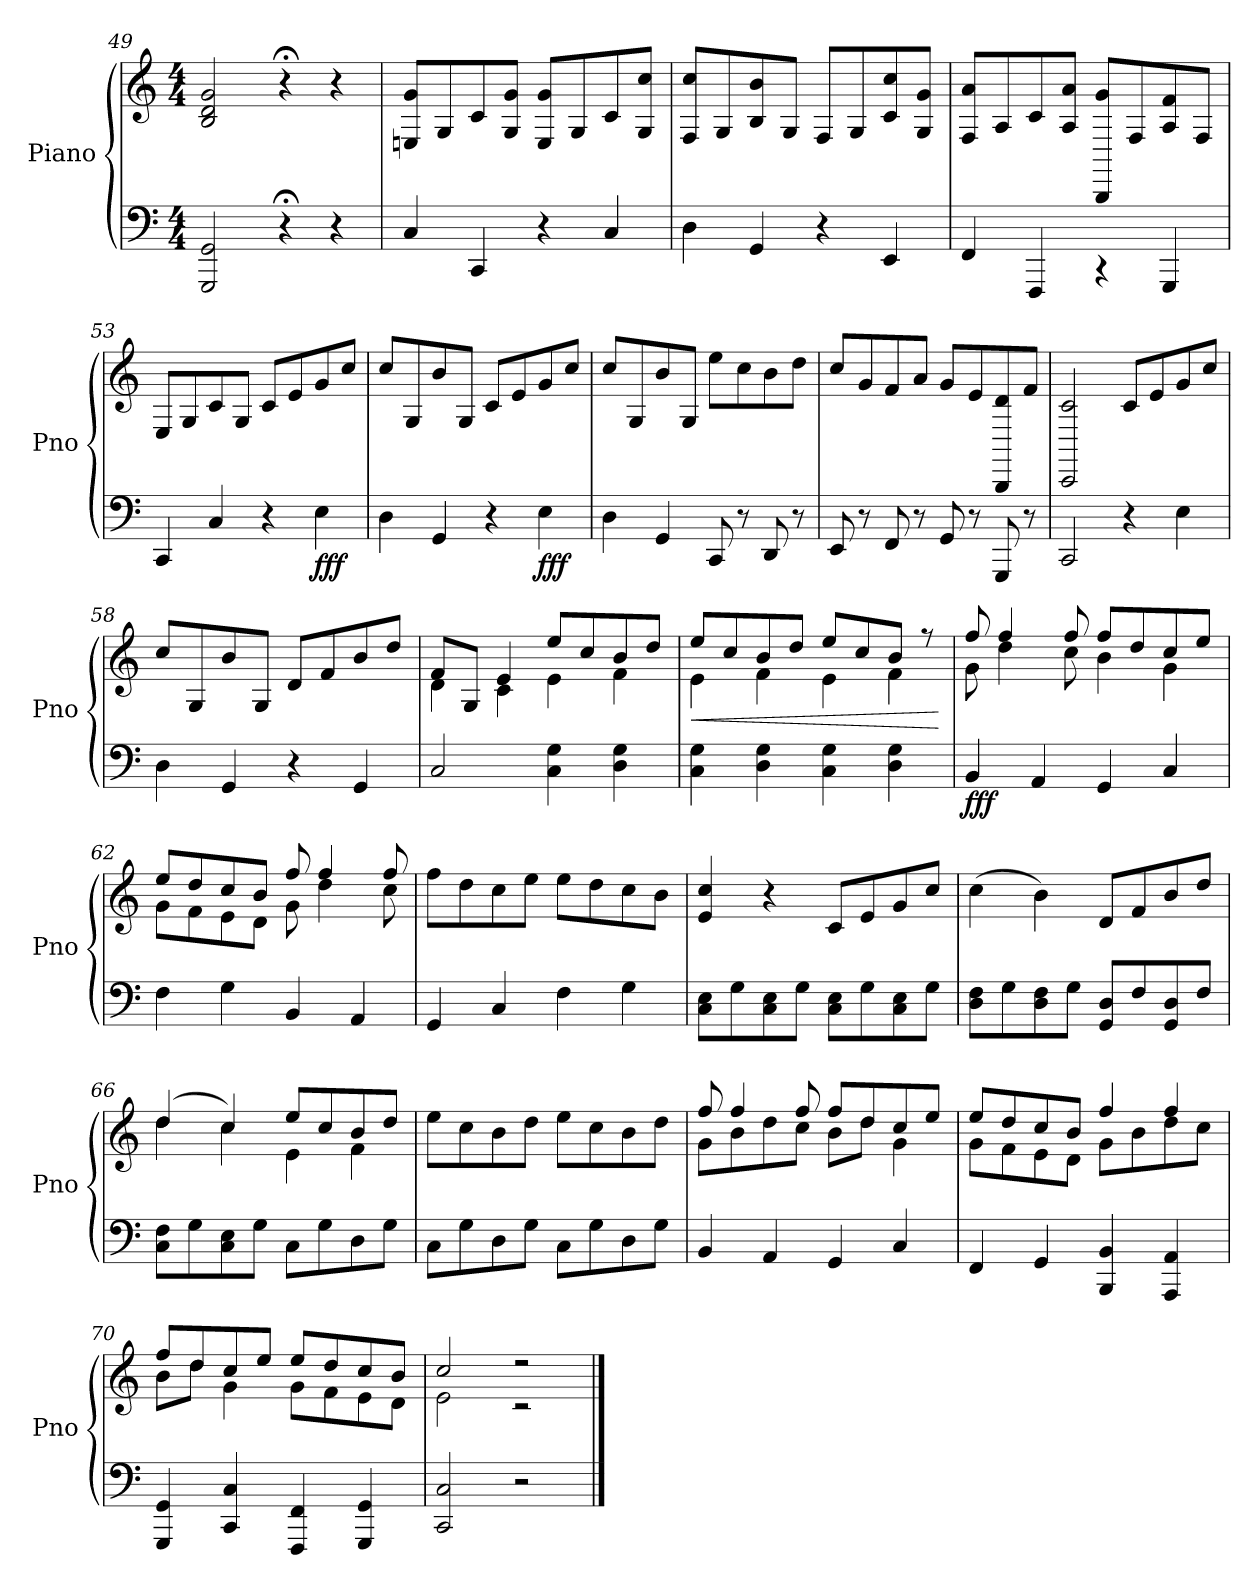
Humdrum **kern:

**kern	**kern	**dynam
*part1	*part1	*part1
*staff2	*staff1	*staff1/2
*I"Piano	*	*
*I'Pno	*	*
*clefF4	*clefG2	*
*k[]	*k[]	*
*M4/4	*M4/4	*
=49	=49	=49
2GGG/ 2GG/	2B/ 2d/ 2g/	.
4r;<	4r;<	.
*	*MM85	*
4r	4r	.
=50	=50	=50
4C/	8En/ 8g/L	.
.	8G/	.
4CC/	8c/	.
.	8G/ 8g/J	.
4r	8E/ 8g/L	.
.	8G/	.
4C/	8c/	.
.	8G/ 8cc/J	.
=51	=51	=51
4D\	8F/ 8cc/L	.
.	8G/	.
4GG/	8B/ 8b/	.
.	8G/J	.
4r	8F/L	.
.	8G/	.
4EE/	8c/ 8cc/	.
.	8G/ 8g/J	.
!!LO:LB:g=z
=52	=52	=52
4FF/	8F/ 8a/L	.
.	8A/	.
4FFF/	8c/	.
.	8A/ 8a/J	.
4rCC	8BBB/ 8g/L	.
.	8F/	.
4GGG/	8A/ 8f/	.
.	8F/J	.
=53	=53	=53
4CC/	8E/L	.
.	8G/	.
4C/	8c/	.
.	8G/J	.
4r	8c/L	.
.	8e/	.
!	!	!LO:DY:b=2
4E\	8g/	fff
.	8cc/J	.
=54	=54	=54
4D\	8cc/L	.
.	8G/	.
4GG/	8b/	.
.	8G/J	.
4r	8c/L	.
.	8e/	.
!	!	!LO:DY:b=2
4E\	8g/	fff
.	8cc/J	.
=55	=55	=55
4D\	8cc/L	.
.	8G/	.
4GG/	8b/	.
.	8G/J	.
8CC/	8ee\L	.
8r	8cc\	.
8DD/	8b\	.
8r	8dd\J	.
=56	=56	=56
8EE/	8cc/L	.
8r	8g/	.
8FF/	8f/	.
8r	8a/J	.
8GG/	8g/L	.
8r	8e/	.
8GGG/	8BBB/ 8d/	.
8r	8f/J	.
!!LO:LB:g=z
=57	=57	=57
2CC/	2CC/ 2c/	.
4r	8c/L	.
.	8e/	.
4E\	8g/	.
.	8cc/J	.
=58	=58	=58
4D\	8cc/L	.
.	8G/	.
4GG/	8b/	.
.	8G/J	.
4r	8d/L	.
.	8f/	.
4GG/	8b/	.
.	8dd/J	.
=59	=59	=59
*	*^	*
2C/	8f/L	4d\	.
.	8G/J	.	.
.	4e/	4c\	.
4C\ 4G\	8ee/L	4e\	.
.	8cc/	.	.
4D\ 4G\	8b/	4f\	.
.	8dd/J	.	.
=60	=60	=60	=60
!	!	!	!LO:HP:b
4C\ 4G\	8ee/L	4e\	<
.	8cc/	.	.
4D\ 4G\	8b/	4f\	.
.	8dd/J	.	.
4C\ 4G\	8ee/L	4e\	.
.	8cc/	.	.
4D\ 4G\	8b/J	4f\	.
.	8r	.	.
*	*v	*v	*
.	.	[
=61	=61	=61
*	*^	*
!	!	!	!LO:DY:b=2
4BB/	8ff/	8g\	fff
.	4ff/	4dd\	.
4AA/	.	.	.
.	8ff/	8cc\	.
4GG/	8ff/L	4b\	.
.	8dd/	.	.
4C/	8cc/	4g\	.
.	8ee/J	.	.
=62	=62	=62	=62
4F\	8ee/L	8g\L	.
.	8dd/	8f\	.
4G\	8cc/	8e\	.
.	8b/J	8d\J	.
4BB/	8ff/	8g\	.
.	4ff/	4dd\	.
4AA/	.	.	.
.	8ff/	8cc\	.
*	*v	*v	*
!!LO:LB:g=z
=63	=63	=63
4GG/	8ff\L	.
.	8dd\	.
4C/	8cc\	.
.	8ee\J	.
4F\	8ee\L	.
.	8dd\	.
4G\	8cc\	.
.	8b\J	.
=64	=64	=64
8C\ 8E\L	4e/ 4cc/	.
8G\	.	.
8C\ 8E\	4r	.
8G\J	.	.
8C\ 8E\L	8c/L	.
8G\	8e/	.
8C\ 8E\	8g/	.
8G\J	8cc/J	.
=65	=65	=65
8D\ 8F\L	(>4cc\	.
8G\	.	.
8D\ 8F\	4b\)	.
8G\J	.	.
8GG/ 8D/L	8d/L	.
8F/	8f/	.
8GG/ 8D/	8b/	.
8F/J	8dd/J	.
=66	=66	=66
*	*^	*
8C\ 8F\L	(>4dd/	4dd\	.
8G\	.	.	.
8C\ 8E\	4cc/)	4cc\	.
8G\J	.	.	.
8C\L	8ee/L	4e\	.
8G\	8cc/	.	.
8D\	8b/	4f\	.
8G\J	8dd/J	.	.
*	*v	*v	*
=67	=67	=67
8C\L	8ee\L	.
8G\	8cc\	.
8D\	8b\	.
8G\J	8dd\J	.
8C\L	8ee\L	.
8G\	8cc\	.
8D\	8b\	.
8G\J	8dd\J	.
=68	=68	=68
*	*^	*
4BB/	8ff/	8g\L	.
.	4ff/	8b\	.
4AA/	.	8dd\	.
.	8ff/	8cc\J	.
4GG/	8ff/L	8b\L	.
.	8dd/	8dd\J	.
4C/	8cc/	4g\	.
.	8ee/J	.	.
!!LO:PB:g=z	!!
=69	=69	=69	=69
4FF/	8ee/L	8g\L	.
.	8dd/	8f\	.
4GG/	8cc/	8e\	.
.	8b/J	8d\J	.
4BBB/ 4BB/	4ff/	8g\L	.
.	.	8b\	.
4AAA/ 4AA/	4ff/	8dd\	.
.	.	8cc\J	.
=70	=70	=70	=70
4GGG/ 4GG/	8ff/L	8b\L	.
.	8dd/	8dd\J	.
4CC/ 4C/	8cc/	4g\	.
.	8ee/J	.	.
4FFF/ 4FF/	8ee/L	8g\L	.
.	8dd/	8f\	.
4GGG/ 4GG/	8cc/	8e\	.
.	8b/J	8d\J	.
=71	=71	=71	=71
2CC/ 2C/	2cc/	2e\	.
2r	2r	2r	.
*	*v	*v	*
==	==	==
*-	*-	*-
